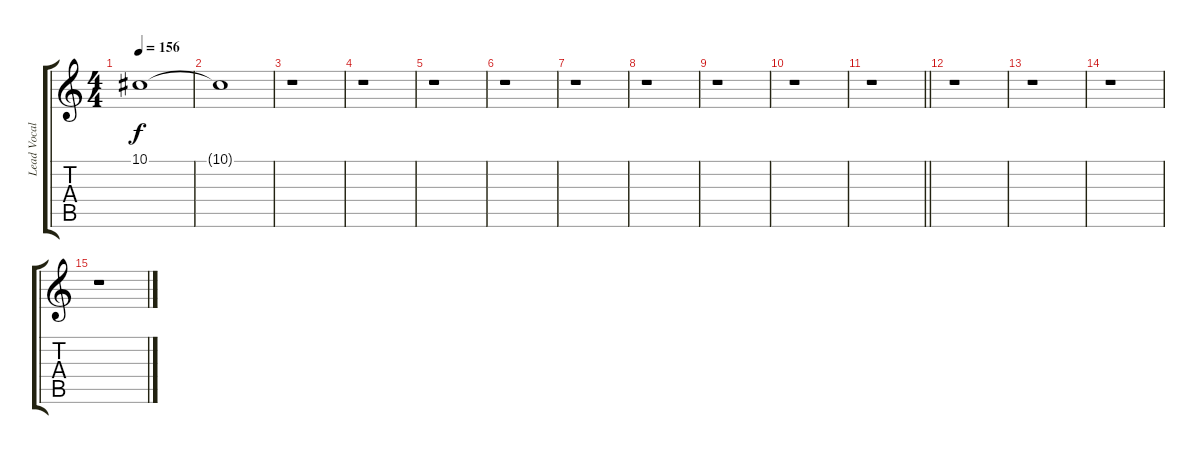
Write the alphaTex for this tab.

\track ("Lead Vocals" "Lead Vocal") {instrument trumpet}
\staff {score tabs}
\tuning (Eb4 Bb3 Gb3 Db3 Ab2 Eb2) {hide}
\ts (4 4)
\tempo 156
\clef g2
\ks c
10.1.1{dy f} |
10.1{t}.1 |
r.1 |
r.1 |
r.1 |
r.1 |
r.1 |
r.1 |
r.1 |
r.1 |
\barLineRight lightlight
r.1 |
r.1 |
r.1 |
r.1 |
r.1
